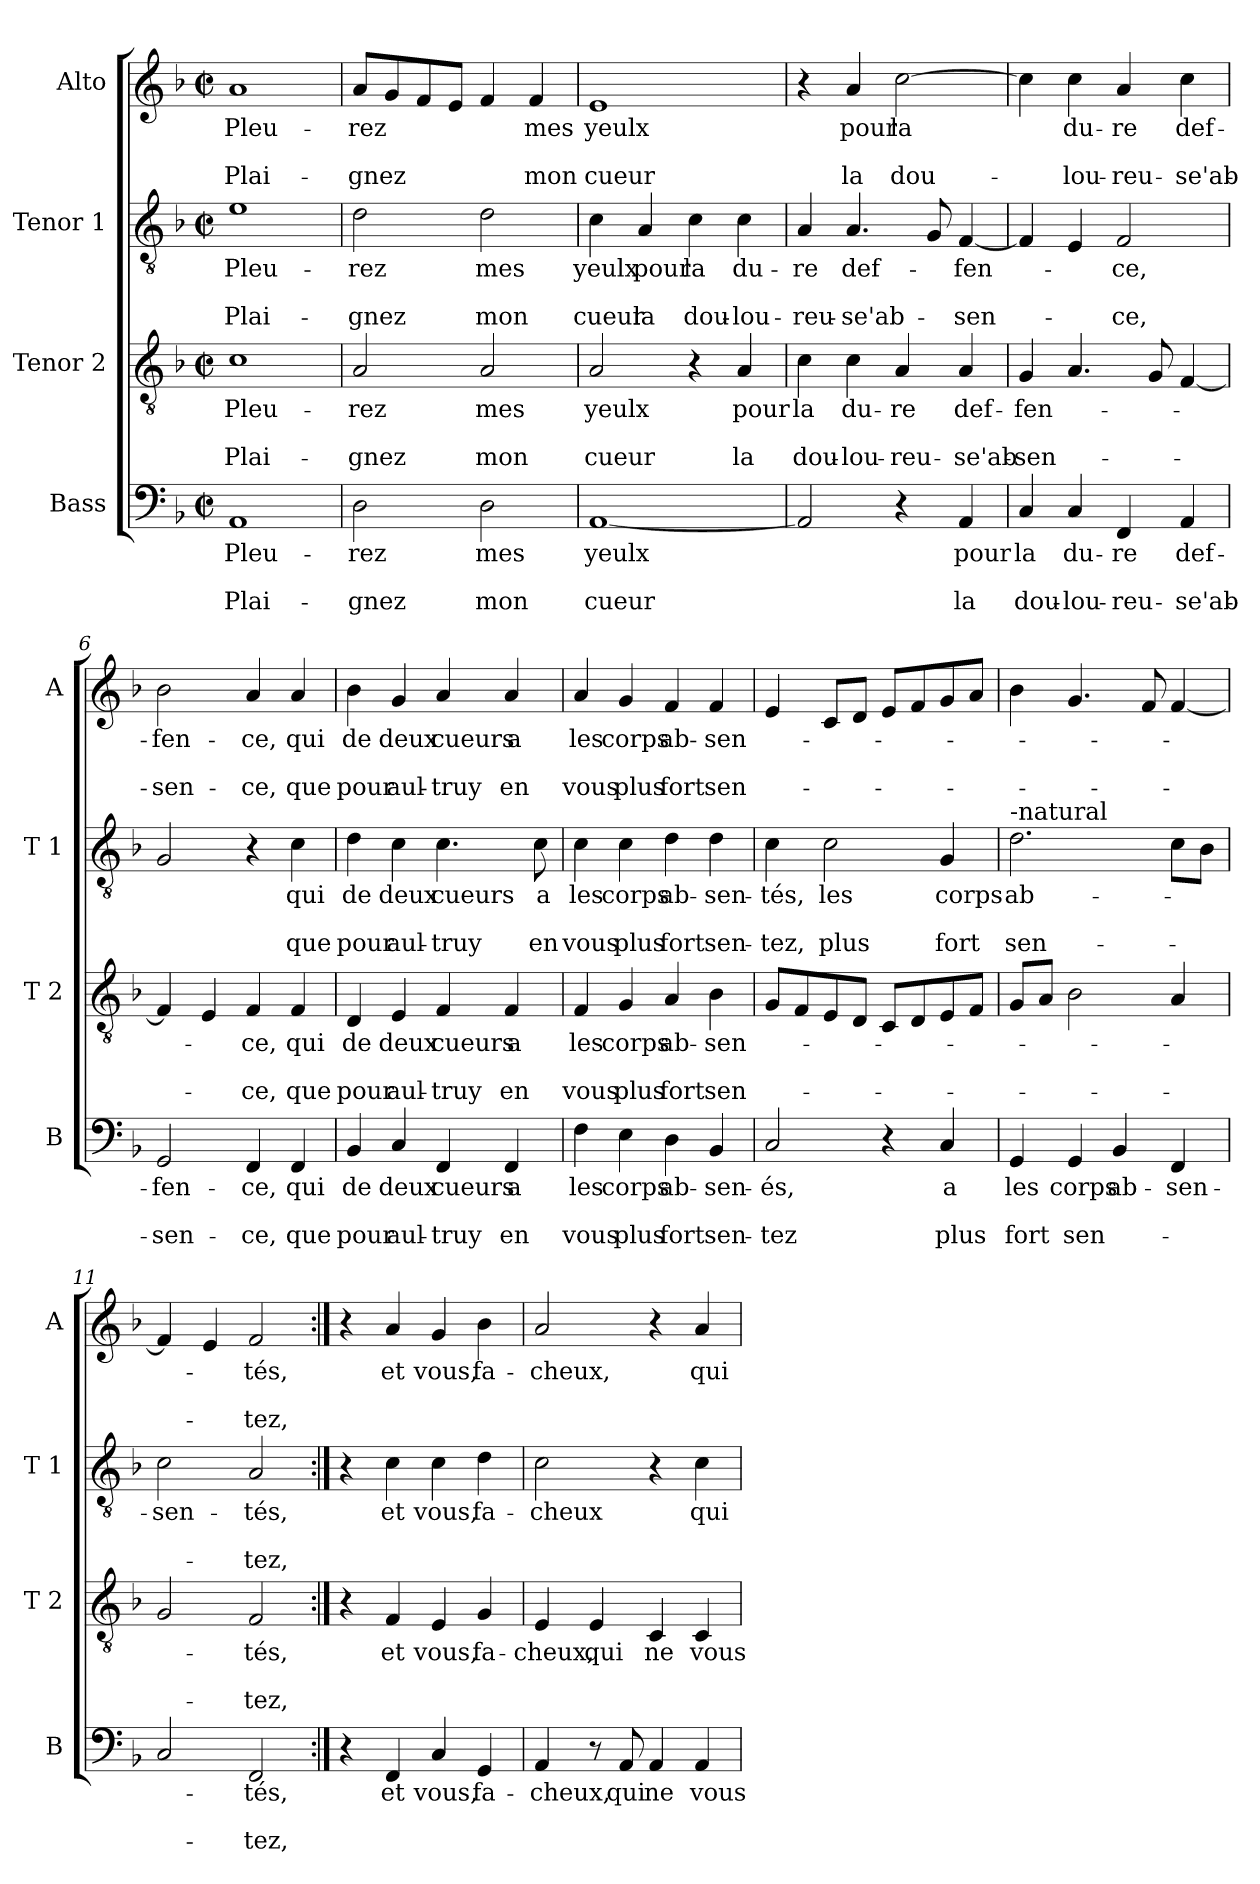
**kern	**text	**text	**text	**kern	**text	**text	**text	**kern	**text	**text	**text	**kern	**text	**text	**text
*part4	*part4	*part4	*part4	*part3	*part3	*part3	*part3	*part2	*part2	*part2	*part2	*part1	*part1	*part1	*part1
*staff4	*staff4	*staff4	*staff4	*staff3	*staff3	*staff3	*staff3	*staff2	*staff2	*staff2	*staff2	*staff1	*staff1	*staff1	*staff1
*I"Bass	*	*	*	*I"Tenor 2	*	*	*	*I"Tenor 1	*	*	*	*I"Alto	*	*	*
*I'B	*	*	*	*I'T 2	*	*	*	*I'T 1	*	*	*	*I'A	*	*	*
*clefF4	*	*	*	*clefGv2	*	*	*	*clefGv2	*	*	*	*clefG2	*	*	*
*k[b-]	*	*	*	*k[b-]	*	*	*	*k[b-]	*	*	*	*k[b-]	*	*	*
*F:	*	*	*	*F:	*	*	*	*F:	*	*	*	*F:	*	*	*
*M2/2	*	*	*	*M2/2	*	*	*	*M2/2	*	*	*	*M2/2	*	*	*
*met(c|)	*	*	*	*met(c|)	*	*	*	*met(c|)	*	*	*	*met(c|)	*	*	*
=1	=1	=1	=1	=1	=1	=1	=1	=1	=1	=1	=1	=1	=1	=1	=1
!	!LO:LY:b	!	!LO:LY:b	!	!LO:LY:b	!	!LO:LY:b	!	!LO:LY:b	!	!LO:LY:b	!	!LO:LY:b	!	!LO:LY:b
1AA	Pleu-	.	Plai-	1c	Pleu-	.	Plai-	1e	Pleu-	.	Plai-	1a	Pleu-	.	Plai-
=2	=2	=2	=2	=2	=2	=2	=2	=2	=2	=2	=2	=2	=2	=2	=2
!	!LO:LY:b	!	!LO:LY:b	!	!LO:LY:b	!	!LO:LY:b	!	!LO:LY:b	!	!LO:LY:b	!	!LO:LY:b	!	!LO:LY:b
2D\	-rez	.	-gnez	2A/	-rez	.	-gnez	2d\	-rez	.	-gnez	8a/L	-rez	.	-gnez
.	.	.	.	.	.	.	.	.	.	.	.	8g/	.	.	.
.	.	.	.	.	.	.	.	.	.	.	.	8f/	.	.	.
.	.	.	.	.	.	.	.	.	.	.	.	8e/J	.	.	.
!	!LO:LY:b	!	!LO:LY:b	!	!LO:LY:b	!	!LO:LY:b	!	!LO:LY:b	!	!LO:LY:b	!	!	!	!
2D\	mes	.	mon	2A/	mes	.	mon	2d\	mes	.	mon	4f/	.	.	.
!	!	!	!	!	!	!	!	!	!	!	!	!	!LO:LY:b	!	!LO:LY:b
.	.	.	.	.	.	.	.	.	.	.	.	4f/	mes	.	mon
=3	=3	=3	=3	=3	=3	=3	=3	=3	=3	=3	=3	=3	=3	=3	=3
!	!LO:LY:b	!	!LO:LY:b	!	!LO:LY:b	!	!LO:LY:b	!	!LO:LY:b	!	!LO:LY:b	!	!LO:LY:b	!	!LO:LY:b
[1AA	yeulx	.	cueur	2A/	yeulx	.	cueur	4c\	yeulx	.	cueur	1e	yeulx	.	cueur
!	!	!	!	!	!	!	!	!	!LO:LY:b	!	!LO:LY:b	!	!	!	!
.	.	.	.	.	.	.	.	4A/	pour	.	la	.	.	.	.
!	!	!	!	!	!	!	!	!	!LO:LY:b	!	!LO:LY:b	!	!	!	!
.	.	.	.	4r	.	.	.	4c\	la	.	dou-	.	.	.	.
!	!	!	!	!	!LO:LY:b	!	!LO:LY:b	!	!LO:LY:b	!	!LO:LY:b	!	!	!	!
.	.	.	.	4A/	pour	.	la	4c\	du-	.	-lou-	.	.	.	.
=4	=4	=4	=4	=4	=4	=4	=4	=4	=4	=4	=4	=4	=4	=4	=4
!	!	!	!	!	!LO:LY:b	!	!LO:LY:b	!	!LO:LY:b	!	!LO:LY:b	!	!	!	!
2AA/]	.	.	.	4c\	la	.	dou-	4A/	-re	.	-reu-	4r	.	.	.
!	!	!	!	!	!LO:LY:b	!	!LO:LY:b	!	!LO:LY:b	!	!LO:LY:b	!	!LO:LY:b	!	!LO:LY:b
.	.	.	.	4c\	du-	.	-lou-	4.A/	def-	.	-se'ab-	4a/	pour	.	la
!	!	!	!	!	!LO:LY:b	!	!LO:LY:b	!	!	!	!	!	!LO:LY:b	!	!LO:LY:b
4r	.	.	.	4A/	-re	.	-reu-	.	.	.	.	[2cc\	la	.	dou-
.	.	.	.	.	.	.	.	8G/	.	.	.	.	.	.	.
!	!LO:LY:b	!	!LO:LY:b	!	!LO:LY:b	!	!LO:LY:b	!	!LO:LY:b	!	!LO:LY:b	!	!	!	!
4AA/	pour	.	la	4A/	def-	.	-se'ab-	[4F/	-fen-	.	-sen-	.	.	.	.
=5	=5	=5	=5	=5	=5	=5	=5	=5	=5	=5	=5	=5	=5	=5	=5
!	!LO:LY:b	!	!LO:LY:b	!	!LO:LY:b	!	!LO:LY:b	!	!	!	!	!	!	!	!
4C/	la	.	dou-	4G/	-fen-	.	-sen-	4F/]	.	.	.	4cc\]	.	.	.
!	!LO:LY:b	!	!LO:LY:b	!	!	!	!	!	!	!	!	!	!LO:LY:b	!	!LO:LY:b
4C/	du-	.	-lou-	4.A/	.	.	.	4E/	.	.	.	4cc\	du-	.	-lou-
!	!LO:LY:b	!	!LO:LY:b	!	!	!	!	!	!LO:LY:b	!	!LO:LY:b	!	!LO:LY:b	!	!LO:LY:b
4FF/	-re	.	-reu-	.	.	.	.	2F/	-ce,	.	-ce,	4a/	-re	.	-reu-
.	.	.	.	8G/	.	.	.	.	.	.	.	.	.	.	.
!	!LO:LY:b	!	!LO:LY:b	!	!	!	!	!	!	!	!	!	!LO:LY:b	!	!LO:LY:b
4AA/	def-	.	-se'ab-	[4F/	.	.	.	.	.	.	.	4cc\	def-	.	-se'ab-
!!LO:LB:g=z
=6	=6	=6	=6	=6	=6	=6	=6	=6	=6	=6	=6	=6	=6	=6	=6
!	!LO:LY:b	!	!LO:LY:b	!	!	!	!	!	!	!	!	!	!LO:LY:b	!	!LO:LY:b
2GG/	-fen-	.	-sen-	4F/]	.	.	.	2G/	.	.	.	2b-\	-fen-	.	-sen-
.	.	.	.	4E/	.	.	.	.	.	.	.	.	.	.	.
!	!LO:LY:b	!	!LO:LY:b	!	!LO:LY:b	!	!LO:LY:b	!	!	!	!	!	!LO:LY:b	!	!LO:LY:b
4FF/	-ce,	.	-ce,	4F/	-ce,	.	-ce,	4r	.	.	.	4a/	-ce,	.	-ce,
!	!LO:LY:b	!	!LO:LY:b	!	!LO:LY:b	!	!LO:LY:b	!	!LO:LY:b	!	!LO:LY:b	!	!LO:LY:b	!	!LO:LY:b
4FF/	qui	.	que	4F/	qui	.	que	4c\	qui	.	que	4a/	qui	.	que
=7	=7	=7	=7	=7	=7	=7	=7	=7	=7	=7	=7	=7	=7	=7	=7
!	!LO:LY:b	!	!LO:LY:b	!	!LO:LY:b	!	!LO:LY:b	!	!LO:LY:b	!	!LO:LY:b	!	!LO:LY:b	!	!LO:LY:b
4BB-/	de	.	pour	4D/	de	.	pour	4d\	de	.	pour	4b-\	de	.	pour
!	!LO:LY:b	!	!LO:LY:b	!	!LO:LY:b	!	!LO:LY:b	!	!LO:LY:b	!	!LO:LY:b	!	!LO:LY:b	!	!LO:LY:b
4C/	deux	.	aul-	4E/	deux	.	aul-	4c\	deux	.	aul-	4g/	deux	.	aul-
!	!LO:LY:b	!	!LO:LY:b	!	!LO:LY:b	!	!LO:LY:b	!	!LO:LY:b	!	!LO:LY:b	!	!LO:LY:b	!	!LO:LY:b
4FF/	cueurs	.	-truy	4F/	cueurs	.	-truy	4.c\	cueurs	.	-truy	4a/	cueurs	.	-truy
!	!LO:LY:b	!	!LO:LY:b	!	!LO:LY:b	!	!LO:LY:b	!	!	!	!	!	!LO:LY:b	!	!LO:LY:b
4FF/	a	.	en	4F/	a	.	en	.	.	.	.	4a/	a	.	en
!	!	!	!	!	!	!	!	!	!LO:LY:b	!	!LO:LY:b	!	!	!	!
.	.	.	.	.	.	.	.	8c\	a	.	en	.	.	.	.
=8	=8	=8	=8	=8	=8	=8	=8	=8	=8	=8	=8	=8	=8	=8	=8
!	!LO:LY:b	!	!LO:LY:b	!	!LO:LY:b	!	!LO:LY:b	!	!LO:LY:b	!	!LO:LY:b	!	!LO:LY:b	!	!LO:LY:b
4F\	les	.	vous	4F/	les	.	vous	4c\	les	.	vous	4a/	les	.	vous
!	!LO:LY:b	!	!LO:LY:b	!	!LO:LY:b	!	!LO:LY:b	!	!LO:LY:b	!	!LO:LY:b	!	!LO:LY:b	!	!LO:LY:b
4E\	corps	.	plus	4G/	corps	.	plus	4c\	corps	.	plus	4g/	corps	.	plus
!	!LO:LY:b	!	!LO:LY:b	!	!LO:LY:b	!	!LO:LY:b	!	!LO:LY:b	!	!LO:LY:b	!	!LO:LY:b	!	!LO:LY:b
4D\	ab-	.	fort	4A/	ab-	.	fort	4d\	ab-	.	fort	4f/	ab-	.	fort
!	!LO:LY:b	!	!LO:LY:b	!	!LO:LY:b	!	!LO:LY:b	!	!LO:LY:b	!	!LO:LY:b	!	!LO:LY:b	!	!LO:LY:b
4BB-/	-sen-	.	sen-	4B-\	-sen-	.	sen-	4d\	-sen-	.	sen-	4f/	-sen-	.	sen-
=9	=9	=9	=9	=9	=9	=9	=9	=9	=9	=9	=9	=9	=9	=9	=9
!	!LO:LY:b	!	!LO:LY:b	!	!	!	!	!	!LO:LY:b	!	!LO:LY:b	!	!	!	!
2C/	-és,	.	-tez	8G/L	.	.	.	4c\	-tés,	.	-tez,	4e/	.	.	.
.	.	.	.	8F/	.	.	.	.	.	.	.	.	.	.	.
!	!	!	!	!	!	!	!	!	!LO:LY:b	!	!LO:LY:b	!	!	!	!
.	.	.	.	8E/	.	.	.	2c\	les	.	plus	8c/L	.	.	.
.	.	.	.	8D/J	.	.	.	.	.	.	.	8d/J	.	.	.
4r	.	.	.	8C/L	.	.	.	.	.	.	.	8e/L	.	.	.
.	.	.	.	8D/	.	.	.	.	.	.	.	8f/	.	.	.
!	!LO:LY:b	!	!LO:LY:b	!	!	!	!	!	!LO:LY:b	!	!LO:LY:b	!	!	!	!
4C/	a	.	plus	8E/	.	.	.	4G/	corps	.	fort	8g/	.	.	.
.	.	.	.	8F/J	.	.	.	.	.	.	.	8a/J	.	.	.
=10	=10	=10	=10	=10	=10	=10	=10	=10	=10	=10	=10	=10	=10	=10	=10
!	!	!	!	!	!	!	!	!LO:TX:a:t=-natural	!	!	!	!	!	!	!
!	!LO:LY:b	!	!LO:LY:b	!	!	!	!	!	!LO:LY:b	!	!LO:LY:b	!	!	!	!
4GG/	les	.	fort	8G/L	.	.	.	2.d\	ab-	.	sen-	4b-\	.	.	.
.	.	.	.	8A/J	.	.	.	.	.	.	.	.	.	.	.
!	!LO:LY:b	!	!LO:LY:b	!	!	!	!	!	!	!	!	!	!	!	!
4GG/	corps	.	sen-	2B-\	.	.	.	.	.	.	.	4.g/	.	.	.
!	!LO:LY:b	!	!	!	!	!	!	!	!	!	!	!	!	!	!
4BB-/	ab-	.	.	.	.	.	.	.	.	.	.	.	.	.	.
.	.	.	.	.	.	.	.	.	.	.	.	8f/	.	.	.
!	!LO:LY:b	!	!	!	!	!	!	!	!	!	!	!	!	!	!
4FF/	-sen-	.	.	4A/	.	.	.	8c\L	.	.	.	[4f/	.	.	.
.	.	.	.	.	.	.	.	8B-\J	.	.	.	.	.	.	.
=11	=11	=11	=11	=11	=11	=11	=11	=11	=11	=11	=11	=11	=11	=11	=11
!	!	!	!	!	!	!	!	!	!LO:LY:b	!	!	!	!	!	!
2C/	.	.	.	2G/	.	.	.	2c\	-sen-	.	.	4f/]	.	.	.
.	.	.	.	.	.	.	.	.	.	.	.	4e/	.	.	.
!	!LO:LY:b	!	!LO:LY:b	!	!LO:LY:b	!	!LO:LY:b	!	!LO:LY:b	!	!LO:LY:b	!	!LO:LY:b	!	!LO:LY:b
2FF/	-tés,	.	-tez,	2F/	-tés,	.	-tez,	2A/	-tés,	.	-tez,	2f/	-tés,	.	-tez,
!!LO:PB:g=z
=12:|!	=12:|!	=12:|!	=12:|!	=12:|!	=12:|!	=12:|!	=12:|!	=12:|!	=12:|!	=12:|!	=12:|!	=12:|!	=12:|!	=12:|!	=12:|!
4r	.	.	.	4r	.	.	.	4r	.	.	.	4r	.	.	.
!	!LO:LY:b	!	!	!	!LO:LY:b	!	!	!	!LO:LY:b	!	!	!	!LO:LY:b	!	!
4FF/	et	.	.	4F/	et	.	.	4c\	et	.	.	4a/	et	.	.
!	!LO:LY:b	!	!	!	!LO:LY:b	!	!	!	!LO:LY:b	!	!	!	!LO:LY:b	!	!
4C/	vous,	.	.	4E/	vous,	.	.	4c\	vous,	.	.	4g/	vous,	.	.
!	!LO:LY:b	!	!	!	!LO:LY:b	!	!	!	!LO:LY:b	!	!	!	!LO:LY:b	!	!
4GG/	fa-	.	.	4G/	fa-	.	.	4d\	fa-	.	.	4b-\	fa-	.	.
=13	=13	=13	=13	=13	=13	=13	=13	=13	=13	=13	=13	=13	=13	=13	=13
!	!LO:LY:b	!	!	!	!LO:LY:b	!	!	!	!LO:LY:b	!	!	!	!LO:LY:b	!	!
4AA/	-cheux,	.	.	4E/	-cheux,	.	.	2c\	-cheux	.	.	2a/	-cheux,	.	.
!	!	!	!	!	!LO:LY:b	!	!	!	!	!	!	!	!	!	!
8r	.	.	.	4E/	qui	.	.	.	.	.	.	.	.	.	.
!	!LO:LY:b	!	!	!	!	!	!	!	!	!	!	!	!	!	!
8AA/	qui	.	.	.	.	.	.	.	.	.	.	.	.	.	.
!	!LO:LY:b	!	!	!	!LO:LY:b	!	!	!	!	!	!	!	!	!	!
4AA/	ne	.	.	4C/	ne	.	.	4r	.	.	.	4r	.	.	.
!	!LO:LY:b	!	!	!	!LO:LY:b	!	!	!	!LO:LY:b	!	!	!	!LO:LY:b	!	!
4AA/	vous	.	.	4C/	vous	.	.	4c\	qui	.	.	4a/	qui	.	.
=	=	=	=	=	=	=	=	=	=	=	=	=	=	=	=
*-	*-	*-	*-	*-	*-	*-	*-	*-	*-	*-	*-	*-	*-	*-	*-
